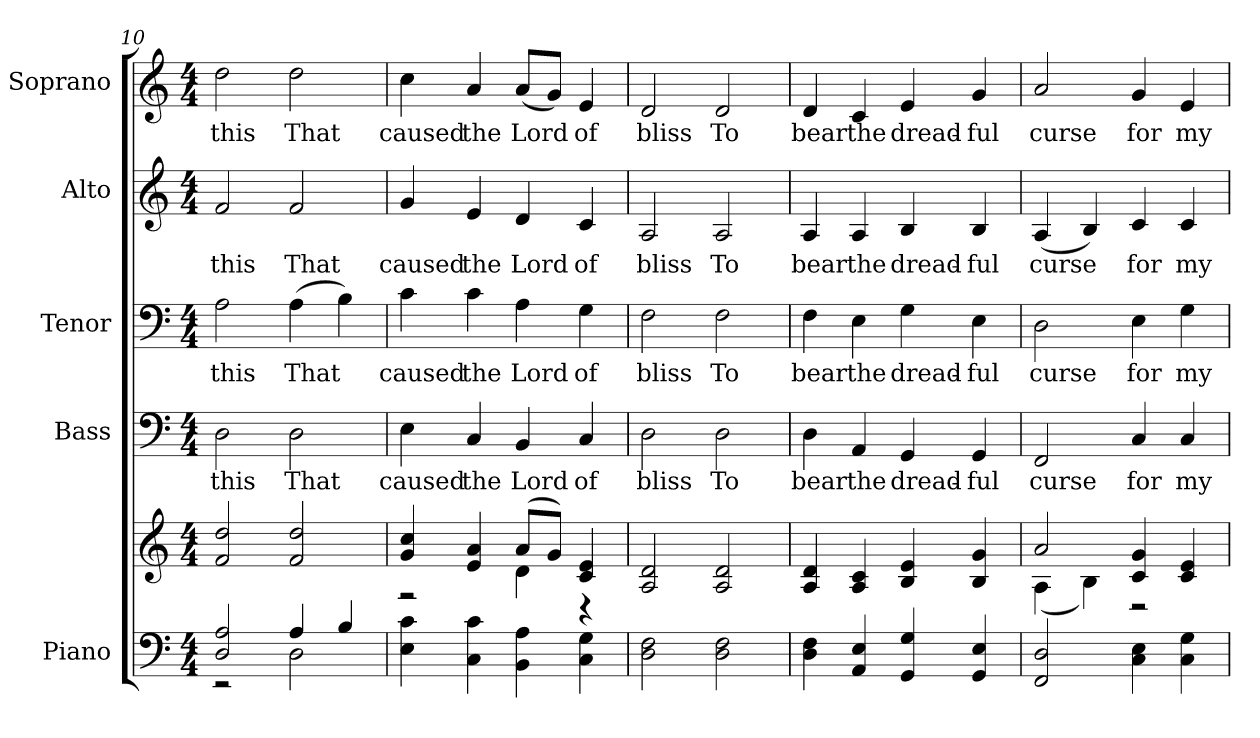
**kern	**kern	**kern	**text	**kern	**text	**kern	**text	**kern	**text
*part5	*part5	*part4	*part4	*part3	*part3	*part2	*part2	*part1	*part1
*staff6	*staff5	*staff4	*staff4	*staff3	*staff3	*staff2	*staff2	*staff1	*staff1
*I"Piano	*	*I"Bass	*	*I"Tenor	*	*I"Alto	*	*I"Soprano	*
*I'Pno.	*	*I'B.	*	*I'T.	*	*I'A.	*	*I'S.	*
*clefF4	*clefG2	*clefF4	*	*clefF4	*	*clefG2	*	*clefG2	*
*k[]	*k[]	*k[]	*	*k[]	*	*k[]	*	*k[]	*
*C:	*C:	*C:	*	*C:	*	*C:	*	*C:	*
*M4/4	*M4/4	*M4/4	*	*M4/4	*	*M4/4	*	*M4/4	*
=10	=10	=10	=10	=10	=10	=10	=10	=10	=10
*^	*	*	*	*	*	*	*	*	*
!	!	!	!	!LO:LY:b:color=#000000	!	!	!	!	!	!
!	!	!	!	!	!	!LO:LY:b:color=#000000	!	!	!	!
!	!	!	!	!	!	!	!	!LO:LY:b:color=#000000	!	!
!	!	!	!	!	!	!	!	!	!	!LO:LY:b:color=#000000
2Di/ 2Ai	2r	2fi/ 2ddi	2Di\	this	2Ai\	this	2fi/	this	2ddi\	this
!	!	!	!	!LO:LY:b:color=#000000	!	!	!	!	!	!
!	!	!	!	!	!	!LO:LY:b:color=#000000	!	!	!	!
!	!	!	!	!	!	!	!	!LO:LY:b:color=#000000	!	!
!	!	!	!	!	!	!	!	!	!	!LO:LY:b:color=#000000
4Ai/	2Di\	2fi/ 2ddi	2Di\	That	(4Ai\	That	2fi/	That	2ddi\	That
4Bi/	.	.	.	.	4Bi\)	.	.	.	.	.
*v	*v	*	*	*	*	*	*	*	*	*
=11	=11	=11	=11	=11	=11	=11	=11	=11	=11
*	*^	*	*	*	*	*	*	*	*
!	!	!	!	!LO:LY:b:color=#000000	!	!	!	!	!	!
!	!	!	!	!	!	!LO:LY:b:color=#000000	!	!	!	!
!	!	!	!	!	!	!	!	!LO:LY:b:color=#000000	!	!
!	!	!	!	!	!	!	!	!	!	!LO:LY:b:color=#000000
4Ei\ 4ci	4gi/ 4cci	2r	4Ei\	caused	4ci\	caused	4gi/	caused	4cci\	caused
!	!	!	!	!LO:LY:b:color=#000000	!	!	!	!	!	!
!	!	!	!	!	!	!LO:LY:b:color=#000000	!	!	!	!
!	!	!	!	!	!	!	!	!LO:LY:b:color=#000000	!	!
!	!	!	!	!	!	!	!	!	!	!LO:LY:b:color=#000000
4Ci\ 4ci	4ei/ 4ai	.	4Ci/	the	4ci\	the	4ei/	the	4ai/	the
!	!	!	!	!LO:LY:b:color=#000000	!	!	!	!	!	!
!	!	!	!	!	!	!LO:LY:b:color=#000000	!	!	!	!
!	!	!	!	!	!	!	!	!LO:LY:b:color=#000000	!	!
!	!	!	!	!	!	!	!	!	!	!LO:LY:b:color=#000000
4BBi\ 4Ai	(8ai/L	4di\	4BBi/	Lord	4Ai\	Lord	4di/	Lord	(8ai/L	Lord
.	8gi/J)	.	.	.	.	.	.	.	8gi/J)	.
!	!	!	!	!LO:LY:b:color=#000000	!	!	!	!	!	!
!	!	!	!	!	!	!LO:LY:b:color=#000000	!	!	!	!
!	!	!	!	!	!	!	!	!LO:LY:b:color=#000000	!	!
!	!	!	!	!	!	!	!	!	!	!LO:LY:b:color=#000000
4Ci\ 4Gi	4ci/ 4ei	4r	4Ci/	of	4Gi\	of	4ci/	of	4ei/	of
*	*v	*v	*	*	*	*	*	*	*	*
=12	=12	=12	=12	=12	=12	=12	=12	=12	=12
*	*^	*	*	*	*	*	*	*	*
!	!	!	!	!LO:LY:b:color=#000000	!	!	!	!	!	!
*	*v	*v	*	*	*	*	*	*	*	*
*	*^	*	*	*	*	*	*	*	*
!	!	!	!	!	!	!LO:LY:b:color=#000000	!	!	!	!
*	*v	*v	*	*	*	*	*	*	*	*
*	*^	*	*	*	*	*	*	*	*
!	!	!	!	!	!	!	!	!LO:LY:b:color=#000000	!	!
*	*v	*v	*	*	*	*	*	*	*	*
*	*^	*	*	*	*	*	*	*	*
!	!	!	!	!	!	!	!	!	!	!LO:LY:b:color=#000000
*	*v	*v	*	*	*	*	*	*	*	*
2Di\ 2Fi	2Ai/ 2di	2Di\	bliss	2Fi\	bliss	2Ai/	bliss	2di/	bliss
!	!	!	!LO:LY:b:color=#000000	!	!	!	!	!	!
!	!	!	!	!	!LO:LY:b:color=#000000	!	!	!	!
!	!	!	!	!	!	!	!LO:LY:b:color=#000000	!	!
!	!	!	!	!	!	!	!	!	!LO:LY:b:color=#000000
2Di\ 2Fi	2Ai/ 2di	2Di\	To	2Fi\	To	2Ai/	To	2di/	To
!!LO:PB:g=z
=13	=13	=13	=13	=13	=13	=13	=13	=13	=13
!	!	!	!LO:LY:b:color=#000000	!	!	!	!	!	!
!	!	!	!	!	!LO:LY:b:color=#000000	!	!	!	!
!	!	!	!	!	!	!	!LO:LY:b:color=#000000	!	!
!	!	!	!	!	!	!	!	!	!LO:LY:b:color=#000000
4Di\ 4Fi	4Ai/ 4di	4Di\	bear	4Fi\	bear	4Ai/	bear	4di/	bear
!	!	!	!LO:LY:b:color=#000000	!	!	!	!	!	!
!	!	!	!	!	!LO:LY:b:color=#000000	!	!	!	!
!	!	!	!	!	!	!	!LO:LY:b:color=#000000	!	!
!	!	!	!	!	!	!	!	!	!LO:LY:b:color=#000000
4AAi/ 4Ei	4Ai/ 4ci	4AAi/	the	4Ei\	the	4Ai/	the	4ci/	the
!	!	!	!LO:LY:b:color=#000000	!	!	!	!	!	!
!	!	!	!	!	!LO:LY:b:color=#000000	!	!	!	!
!	!	!	!	!	!	!	!LO:LY:b:color=#000000	!	!
!	!	!	!	!	!	!	!	!	!LO:LY:b:color=#000000
4GGi/ 4Gi	4Bi/ 4ei	4GGi/	dread-	4Gi\	dread-	4Bi/	dread-	4ei/	dread-
!	!	!	!LO:LY:b:color=#000000	!	!	!	!	!	!
!	!	!	!	!	!LO:LY:b:color=#000000	!	!	!	!
!	!	!	!	!	!	!	!LO:LY:b:color=#000000	!	!
!	!	!	!	!	!	!	!	!	!LO:LY:b:color=#000000
4GGi/ 4Ei	4Bi/ 4gi	4GGi/	-ful	4Ei\	-ful	4Bi/	-ful	4gi/	-ful
=14	=14	=14	=14	=14	=14	=14	=14	=14	=14
*	*^	*	*	*	*	*	*	*	*
!	!	!	!	!LO:LY:b:color=#000000	!	!	!	!	!	!
!	!	!	!	!	!	!LO:LY:b:color=#000000	!	!	!	!
!	!	!	!	!	!	!	!	!LO:LY:b:color=#000000	!	!
!	!	!	!	!	!	!	!	!	!	!LO:LY:b:color=#000000
2FFi/ 2Di	2ai/	(4Ai\	2FFi/	curse	2Di\	curse	(4Ai/	curse	2ai/	curse
.	.	4Bi\)	.	.	.	.	4Bi/)	.	.	.
!	!	!	!	!LO:LY:b:color=#000000	!	!	!	!	!	!
!	!	!	!	!	!	!LO:LY:b:color=#000000	!	!	!	!
!	!	!	!	!	!	!	!	!LO:LY:b:color=#000000	!	!
!	!	!	!	!	!	!	!	!	!	!LO:LY:b:color=#000000
4Ci\ 4Ei	4ci/ 4gi	2r	4Ci/	for	4Ei\	for	4ci/	for	4gi/	for
!	!	!	!	!LO:LY:b:color=#000000	!	!	!	!	!	!
!	!	!	!	!	!	!LO:LY:b:color=#000000	!	!	!	!
!	!	!	!	!	!	!	!	!LO:LY:b:color=#000000	!	!
!	!	!	!	!	!	!	!	!	!	!LO:LY:b:color=#000000
4Ci\ 4Gi	4ci/ 4ei	.	4Ci/	my	4Gi\	my	4ci/	my	4ei/	my
*	*v	*v	*	*	*	*	*	*	*	*
=	=	=	=	=	=	=	=	=	=
*-	*-	*-	*-	*-	*-	*-	*-	*-	*-
